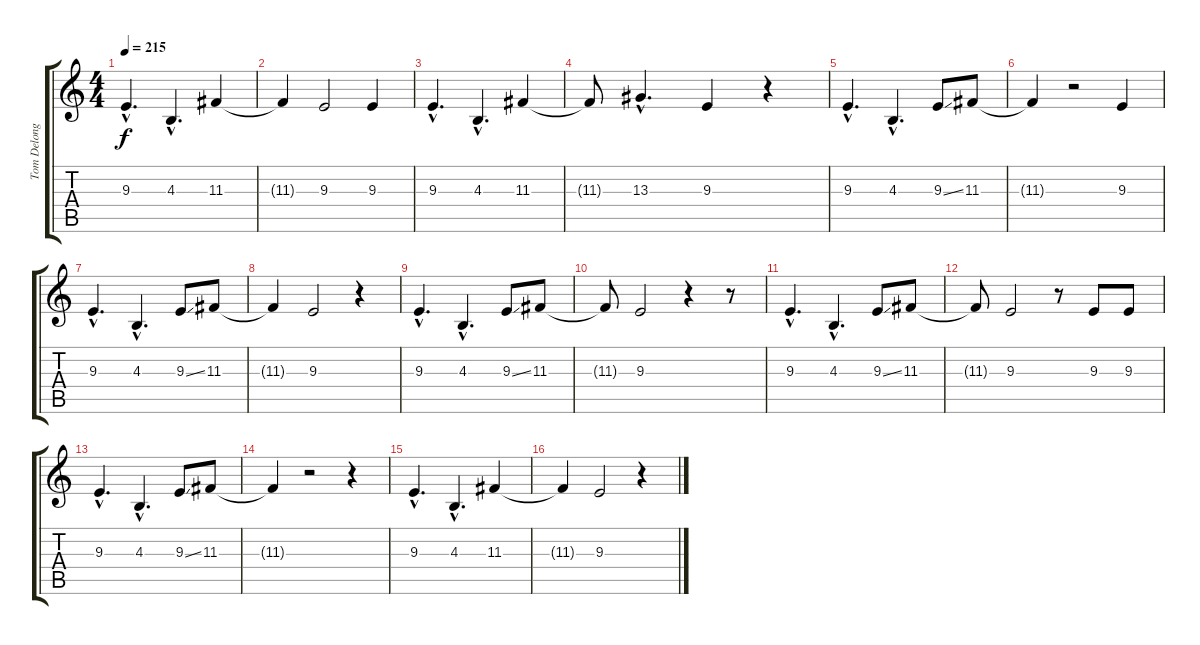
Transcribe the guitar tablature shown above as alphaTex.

\track ("Tom Delonge (Vocals)" "Tom Delong") {instrument lead6voice}
\staff {score tabs}
\tuning (E4 B3 G3 D3 A2 E2) {hide}
\ts (4 4)
\tempo 215
\clef g2
\ks c
9.3{hac}.4{d dy f} 4.3{hac}.4{d} 11.3.4 |
11.3{t}.4 9.3.2 9.3.4 |
9.3{hac}.4{d} 4.3{hac}.4{d} 11.3.4 |
11.3{t}.8 13.3{hac}.4{d} 9.3.4 r.4 |
9.3{hac}.4{d} 4.3{hac}.4{d} 9.3{ss}.8 11.3.8 |
11.3{t}.4 r.2 9.3.4 |
9.3{hac}.4{d} 4.3{hac}.4{d} 9.3{ss}.8 11.3.8 |
11.3{t}.4 9.3.2 r.4 |
9.3{hac}.4{d} 4.3{hac}.4{d} 9.3{ss}.8 11.3.8 |
11.3{t}.8 9.3.2 r.4 r.8 |
9.3{hac}.4{d} 4.3{hac}.4{d} 9.3{ss}.8 11.3.8 |
11.3{t}.8 9.3.2 r.8 9.3.8 9.3.8 |
9.3{hac}.4{d} 4.3{hac}.4{d} 9.3{ss}.8 11.3.8 |
11.3{t}.4 r.2 r.4 |
9.3{hac}.4{d} 4.3{hac}.4{d} 11.3.4 |
11.3{t}.4 9.3.2 r.4
